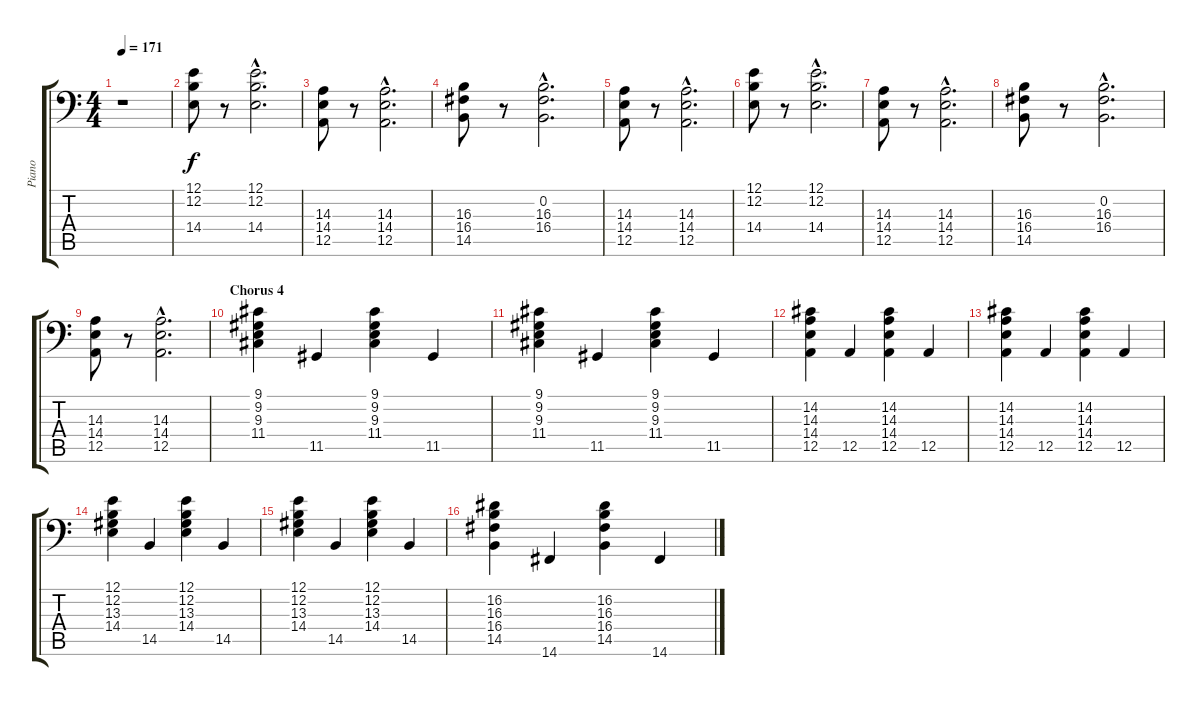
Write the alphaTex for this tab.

\track ("Piano" "Piano") {instrument electricgrandpiano}
\staff {score tabs}
\tuning (E3 B2 G2 D2 A1 E1) {hide}
\ts (4 4)
\tempo 171
\clef f4
\ks c
r.1{dy f} |
(12.1 12.2 14.4).8 r.8 (12.1{hac} 12.2{hac} 14.4{hac}).2{d} |
(14.3 14.4 12.5).8 r.8 (14.3{hac} 14.4{hac} 12.5{hac}).2{d} |
(16.3 16.4 14.5).8 r.8 (0.2{hac} 16.3{hac} 16.4{hac}).2{d} |
(14.3 14.4 12.5).8 r.8 (14.3{hac} 14.4{hac} 12.5{hac}).2{d} |
(12.1 12.2 14.4).8 r.8 (12.1{hac} 12.2{hac} 14.4{hac}).2{d} |
(14.3 14.4 12.5).8 r.8 (14.3{hac} 14.4{hac} 12.5{hac}).2{d} |
(16.3 16.4 14.5).8 r.8 (0.2{hac} 16.3{hac} 16.4{hac}).2{d} |
(14.3 14.4 12.5).8 r.8 (14.3{hac} 14.4{hac} 12.5{hac}).2{d} |
\section ("" "Chorus 4")
(9.1 9.2 9.3 11.4).4 11.5.4 (9.1 9.2 9.3 11.4).4 11.5.4 |
(9.1 9.2 9.3 11.4).4 11.5.4 (9.1 9.2 9.3 11.4).4 11.5.4 |
(14.2 14.3 14.4 12.5).4 12.5.4 (14.2 14.3 14.4 12.5).4 12.5.4 |
(14.2 14.3 14.4 12.5).4 12.5.4 (14.2 14.3 14.4 12.5).4 12.5.4 |
(12.1 12.2 13.3 14.4).4 14.5.4 (12.1 12.2 13.3 14.4).4 14.5.4 |
(12.1 12.2 13.3 14.4).4 14.5.4 (12.1 12.2 13.3 14.4).4 14.5.4 |
(16.2 16.3 16.4 14.5).4 14.6.4 (16.2 16.3 16.4 14.5).4 14.6.4
